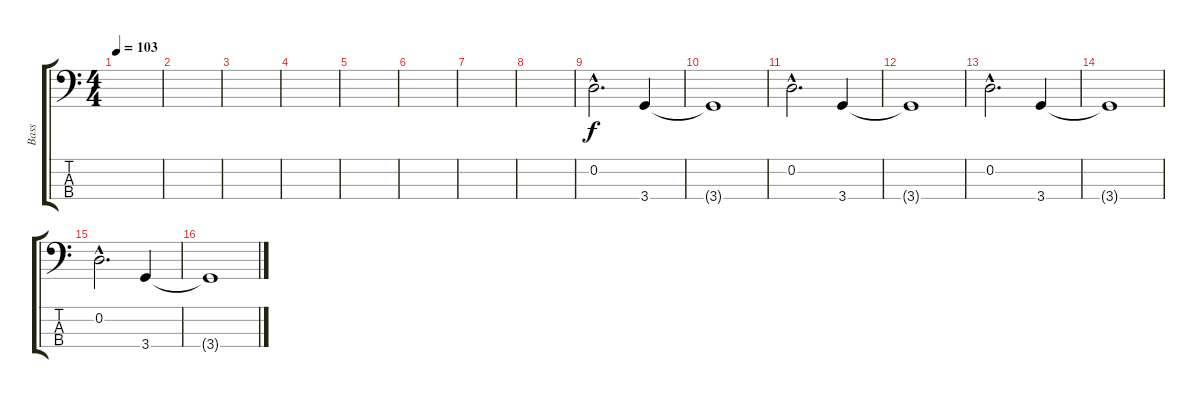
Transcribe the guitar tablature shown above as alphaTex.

\track ("Bass" "Bass") {instrument electricbassfinger}
\staff {score tabs}
\tuning (G2 D2 A1 E1) {hide}
\ts (4 4)
\tempo 103
\clef f4
\ks c
|
|
|
|
|
|
|
|
0.2{hac}.2{d} 3.4.4 |
3.4{t}.1 |
0.2{hac}.2{d} 3.4.4 |
3.4{t}.1 |
0.2{hac}.2{d} 3.4.4 |
3.4{t}.1 |
0.2{hac}.2{d} 3.4.4 |
3.4{t}.1
